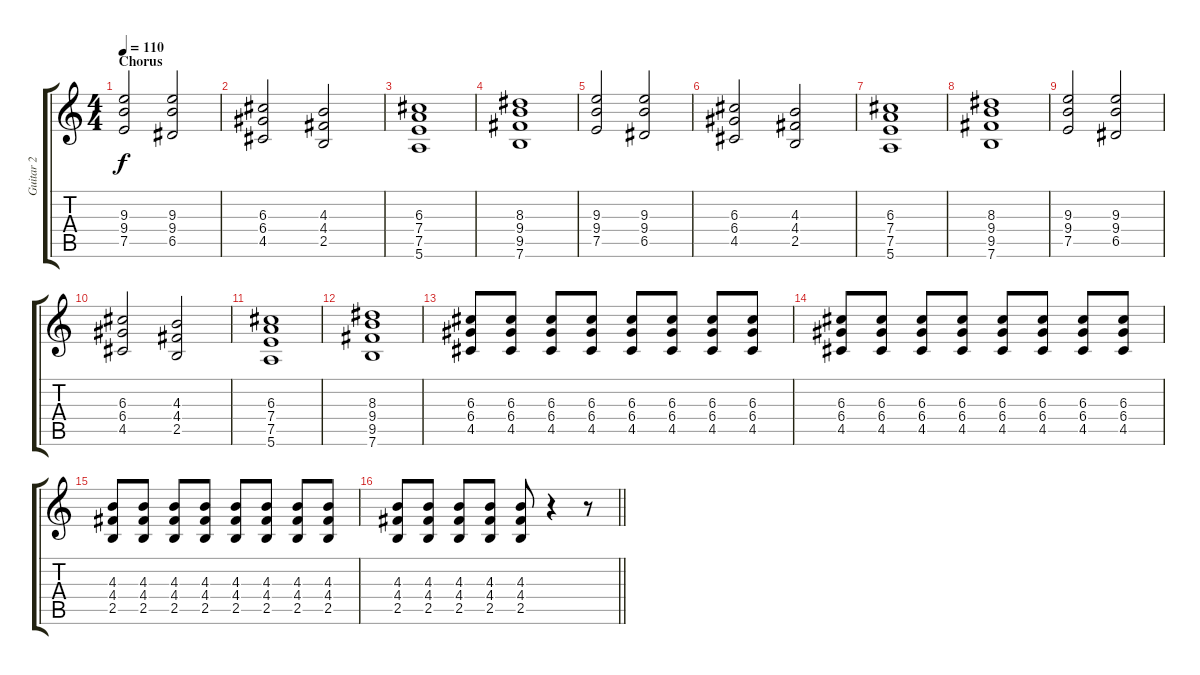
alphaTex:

\track ("Guitar 2" "Guitar 2") {instrument distortionguitar}
\staff {score tabs}
\tuning (E4 B3 G3 D3 A2 E2) {hide}
\ts (4 4)
\section ("" "Chorus")
\tempo 110
\clef g2
\ks c
(9.3 9.4 7.5).2{dy f} (9.3 9.4 6.5).2 |
(6.3 6.4 4.5).2 (4.3 4.4 2.5).2 |
(6.3 7.4 7.5 5.6).1 |
(8.3 9.4 9.5 7.6).1 |
(9.3 9.4 7.5).2 (9.3 9.4 6.5).2 |
(6.3 6.4 4.5).2 (4.3 4.4 2.5).2 |
(6.3 7.4 7.5 5.6).1 |
(8.3 9.4 9.5 7.6).1 |
(9.3 9.4 7.5).2 (9.3 9.4 6.5).2 |
(6.3 6.4 4.5).2 (4.3 4.4 2.5).2 |
(6.3 7.4 7.5 5.6).1 |
(8.3 9.4 9.5 7.6).1 |
(6.3 6.4 4.5).8 (6.3 6.4 4.5).8 (6.3 6.4 4.5).8 (6.3 6.4 4.5).8 (6.3 6.4 4.5).8 (6.3 6.4 4.5).8 (6.3 6.4 4.5).8 (6.3 6.4 4.5).8 |
(6.3 6.4 4.5).8 (6.3 6.4 4.5).8 (6.3 6.4 4.5).8 (6.3 6.4 4.5).8 (6.3 6.4 4.5).8 (6.3 6.4 4.5).8 (6.3 6.4 4.5).8 (6.3 6.4 4.5).8 |
(4.3 4.4 2.5).8 (4.3 4.4 2.5).8 (4.3 4.4 2.5).8 (4.3 4.4 2.5).8 (4.3 4.4 2.5).8 (4.3 4.4 2.5).8 (4.3 4.4 2.5).8 (4.3 4.4 2.5).8 |
\barLineRight lightlight
(4.3 4.4 2.5).8 (4.3 4.4 2.5).8 (4.3 4.4 2.5).8 (4.3 4.4 2.5).8 (4.3 4.4 2.5).8 r.4 r.8
